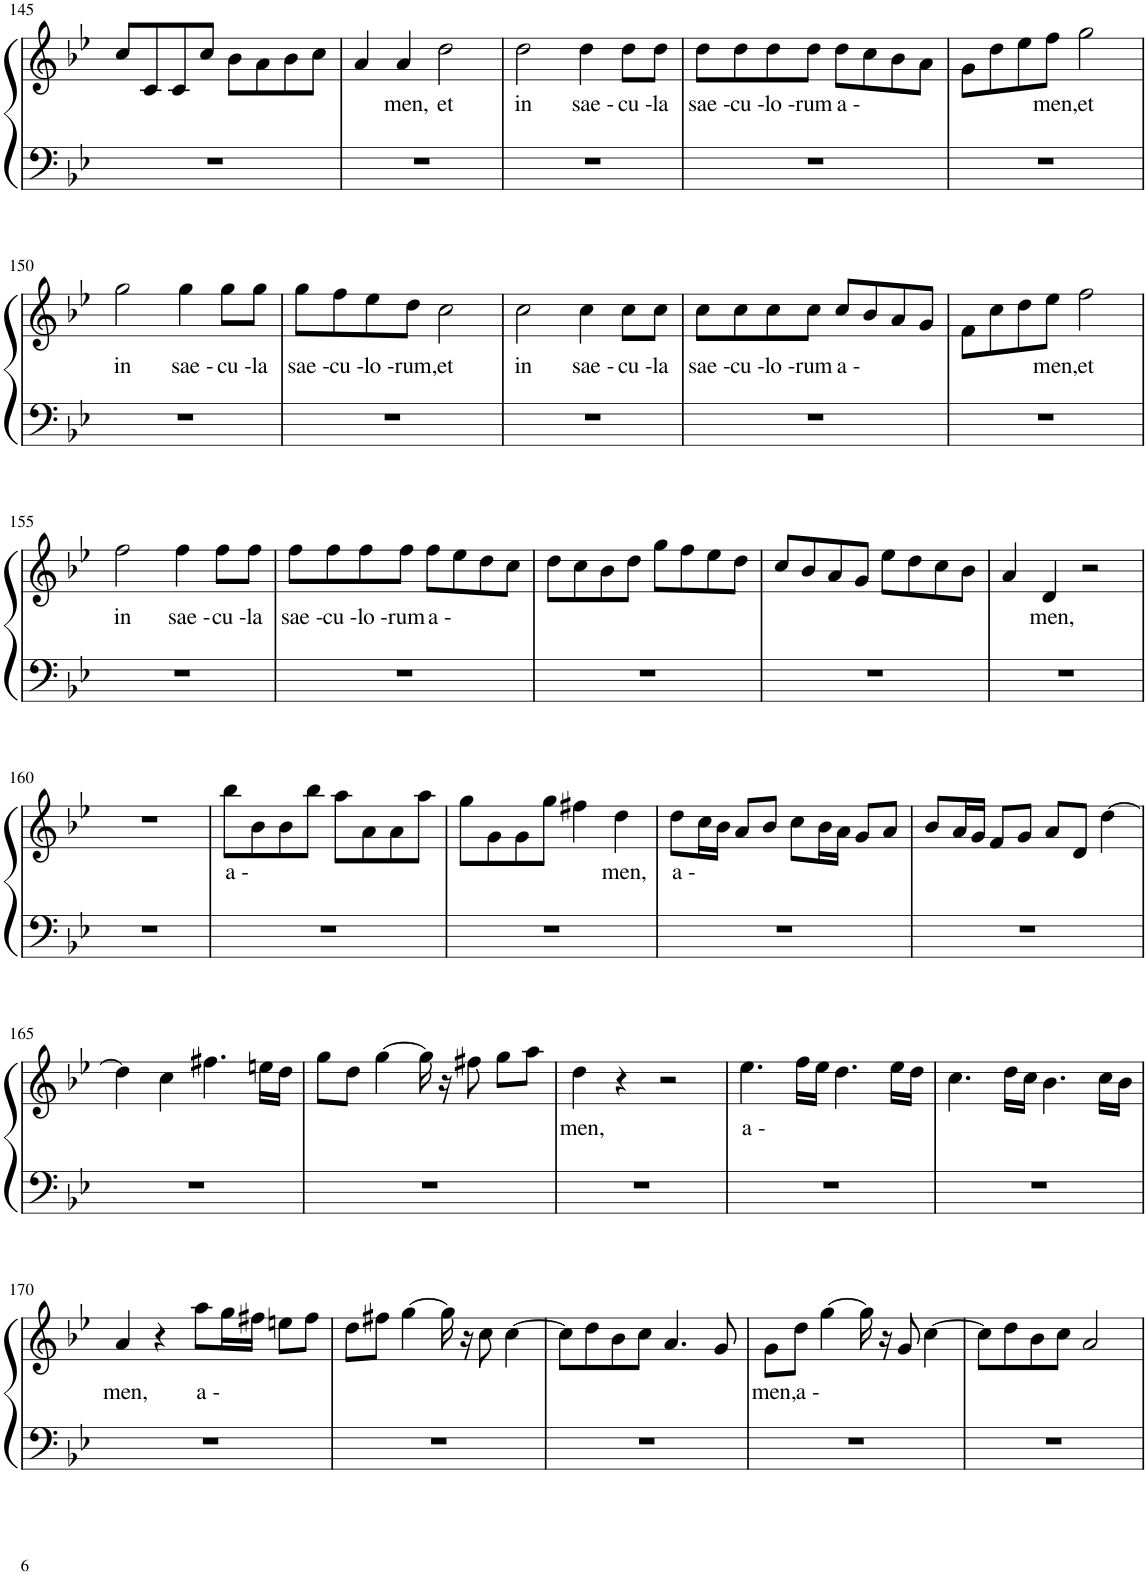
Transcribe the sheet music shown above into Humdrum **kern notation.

**kern	**kern	**text
*part1	*part1	*part1
*staff2	*staff1	*staff1
*I"Piano	*	*
*I'Pno.	*	*
!!LO:PB:g=z
*clefF4	*clefG2	*
*k[b-e-]	*k[b-e-]	*
*M4/4	*M4/4	*
*met(c)	*met(c)	*
=145	=145	=145
1r	8cc/L	.
.	8c/	.
.	8c/	.
.	8cc/J	.
.	8b-\L	.
.	8a\	.
.	8b-\	.
.	8cc\J	.
=146	=146	=146
1r	4a/	.
!	!	!LO:LY:b
.	4a/	men,
!	!	!LO:LY:b
.	2dd\	et
=147	=147	=147
!	!	!LO:LY:b
1r	2dd\	in
!	!	!LO:LY:b
.	4dd\	sae -
!	!	!LO:LY:b
.	8dd\L	cu -
!	!	!LO:LY:b
.	8dd\J	la
=148	=148	=148
!	!	!LO:LY:b
1r	8dd\L	sae -
!	!	!LO:LY:b
.	8dd\	cu -
!	!	!LO:LY:b
.	8dd\	lo -
!	!	!LO:LY:b
.	8dd\J	rum
!	!	!LO:LY:b
.	8dd\L	a -
.	8cc\	.
.	8b-\	.
.	8a\J	.
=149	=149	=149
1r	8g\L	.
.	8dd\	.
.	8ee-\	.
!	!	!LO:LY:b
.	8ff\J	men,
!	!	!LO:LY:b
.	2gg\	et
!!LO:LB:g=z
=150	=150	=150
!	!	!LO:LY:b
1r	2gg\	in
!	!	!LO:LY:b
.	4gg\	sae -
!	!	!LO:LY:b
.	8gg\L	cu -
!	!	!LO:LY:b
.	8gg\J	la
=151	=151	=151
!	!	!LO:LY:b
1r	8gg\L	sae -
!	!	!LO:LY:b
.	8ff\	cu -
!	!	!LO:LY:b
.	8ee-\	lo -
!	!	!LO:LY:b
.	8dd\J	rum,
!	!	!LO:LY:b
.	2cc\	et
=152	=152	=152
!	!	!LO:LY:b
1r	2cc\	in
!	!	!LO:LY:b
.	4cc\	sae -
!	!	!LO:LY:b
.	8cc\L	cu -
!	!	!LO:LY:b
.	8cc\J	la
=153	=153	=153
!	!	!LO:LY:b
1r	8cc\L	sae -
!	!	!LO:LY:b
.	8cc\	cu -
!	!	!LO:LY:b
.	8cc\	lo -
!	!	!LO:LY:b
.	8cc\J	rum
!	!	!LO:LY:b
.	8cc/L	a -
.	8b-/	.
.	8a/	.
.	8g/J	.
=154	=154	=154
1r	8f\L	.
.	8cc\	.
.	8dd\	.
!	!	!LO:LY:b
.	8ee-\J	men,
!	!	!LO:LY:b
.	2ff\	et
!!LO:LB:g=z
=155	=155	=155
!	!	!LO:LY:b
1r	2ff\	in
!	!	!LO:LY:b
.	4ff\	sae -
!	!	!LO:LY:b
.	8ff\L	cu -
!	!	!LO:LY:b
.	8ff\J	la
=156	=156	=156
!	!	!LO:LY:b
1r	8ff\L	sae -
!	!	!LO:LY:b
.	8ff\	cu -
!	!	!LO:LY:b
.	8ff\	lo -
!	!	!LO:LY:b
.	8ff\J	rum
!	!	!LO:LY:b
.	8ff\L	a -
.	8ee-\	.
.	8dd\	.
.	8cc\J	.
=157	=157	=157
1r	8dd\L	.
.	8cc\	.
.	8b-\	.
.	8dd\J	.
.	8gg\L	.
.	8ff\	.
.	8ee-\	.
.	8dd\J	.
=158	=158	=158
1r	8cc/L	.
.	8b-/	.
.	8a/	.
.	8g/J	.
.	8ee-\L	.
.	8dd\	.
.	8cc\	.
.	8b-\J	.
=159	=159	=159
1r	4a/	.
!	!	!LO:LY:b
.	4d/	men,
.	2r	.
!!LO:LB:g=z
=160	=160	=160
1r	1r	.
=161	=161	=161
!	!	!LO:LY:b
1r	8bb-\L	a -
.	8b-\	.
.	8b-\	.
.	8bb-\J	.
.	8aa\L	.
.	8a\	.
.	8a\	.
.	8aa\J	.
=162	=162	=162
1r	8gg\L	.
.	8g\	.
.	8g\	.
.	8gg\J	.
.	4ff#X\	.
!	!	!LO:LY:b
.	4dd\	men,
=163	=163	=163
!	!	!LO:LY:b
1r	8dd\L	a -
.	16cc\L	.
.	16b-\JJ	.
.	8a/L	.
.	8b-/J	.
.	8cc\L	.
.	16b-\L	.
.	16a\JJ	.
.	8g/L	.
.	8a/J	.
=164	=164	=164
1r	8b-/L	.
.	16a/L	.
.	16g/JJ	.
.	8f/L	.
.	8g/J	.
.	8a/L	.
.	8d/J	.
.	[4dd\	.
!!LO:LB:g=z
=165	=165	=165
1r	4dd\]	.
.	4cc\	.
.	4.ff#X\	.
.	16een\LL	.
.	16dd\JJ	.
=166	=166	=166
1r	8gg\L	.
.	8dd\J	.
.	[4gg\	.
.	16gg\]	.
.	16r	.
.	8ff#X\	.
.	8gg\L	.
.	8aa\J	.
=167	=167	=167
!	!	!LO:LY:b
1r	4dd\	men,
.	4r	.
.	2r	.
=168	=168	=168
!	!	!LO:LY:b
1r	4.ee-\	a -
.	16ff\LL	.
.	16ee-\JJ	.
.	4.dd\	.
.	16ee-\LL	.
.	16dd\JJ	.
=169	=169	=169
1r	4.cc\	.
.	16dd\LL	.
.	16cc\JJ	.
.	4.b-\	.
.	16cc\LL	.
.	16b-\JJ	.
!!LO:LB:g=z
=170	=170	=170
!	!	!LO:LY:b
1r	4a/	men,
.	4r	.
!	!	!LO:LY:b
.	8aa\L	a -
.	16gg\L	.
.	16ff#X\JJ	.
.	8een\L	.
.	8ff#\J	.
=171	=171	=171
1r	8dd\L	.
.	8ff#X\J	.
.	[4gg\	.
.	16gg\]	.
.	16r	.
.	8cc\	.
.	[4cc\	.
=172	=172	=172
1r	8cc\L]	.
.	8dd\	.
.	8b-\	.
.	8cc\J	.
.	4.a/	.
.	8g/	.
=173	=173	=173
!	!	!LO:LY:b
1r	8g\L	men,
!	!	!LO:LY:b
.	8dd\J	a -
.	[4gg\	.
.	16gg\]	.
.	16r	.
.	8g/	.
.	[4cc\	.
=174	=174	=174
1r	8cc\L]	.
.	8dd\	.
.	8b-\	.
.	8cc\J	.
.	2a/	.
=	=	=
*-	*-	*-
